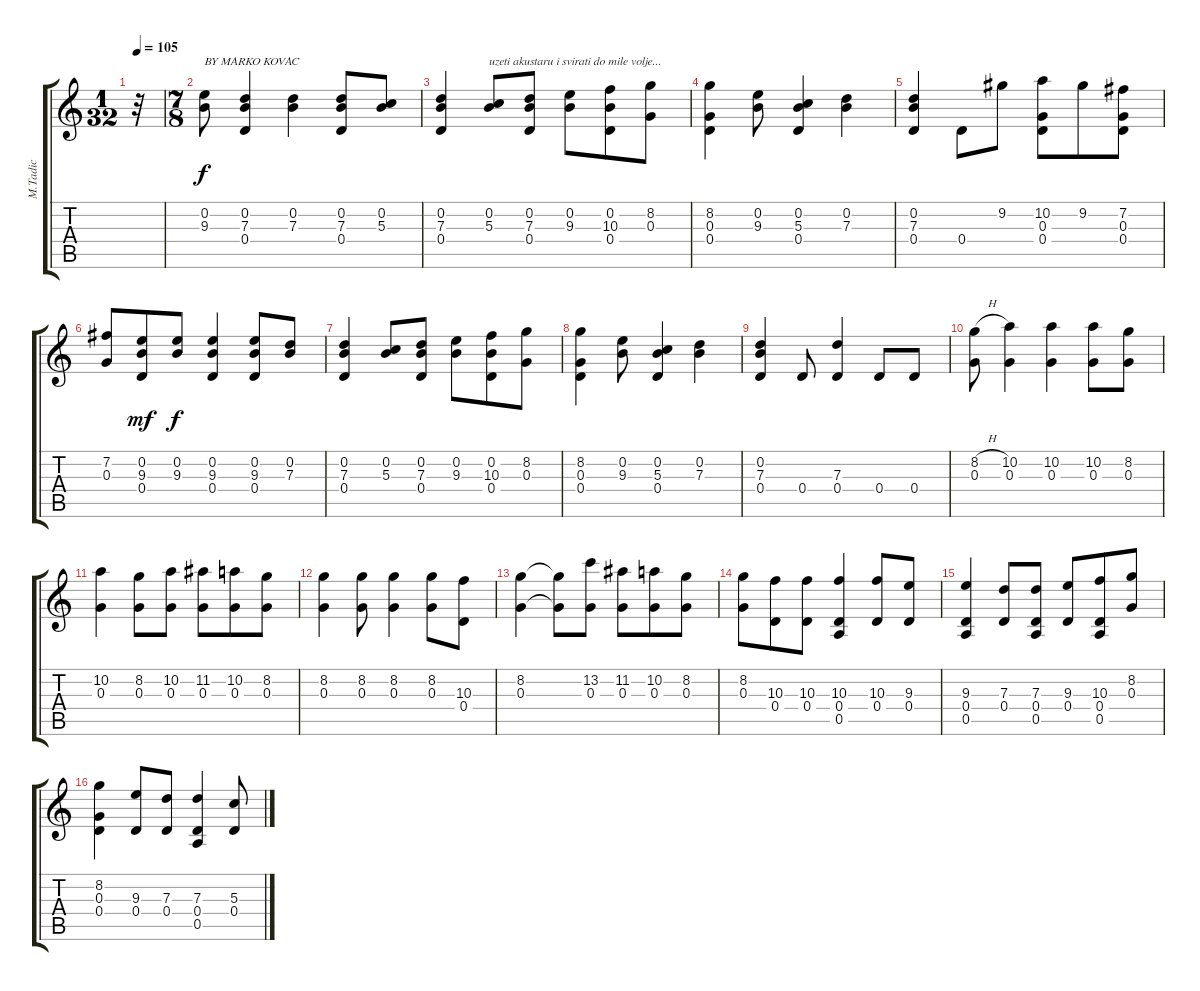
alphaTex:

\track ("M.Tadic" "M.Tadic") {instrument acousticguitarnylon}
\staff {score tabs}
\tuning (E4 B3 G3 D3 A2 E2) {hide}
\ts (1 32)
\tempo 105
\clef g2
\ks c
r.32{dy f instrument acousticguitarnylon} |
\ts (7 8)
(0.2 9.3).8{txt "BY MARKO KOVAC"} (0.2 7.3 0.4).4 (0.2 7.3).4 (0.2 7.3 0.4).8 (0.2 5.3).8 |
(0.2 7.3 0.4).4 (0.2 5.3).8{txt "uzeti akustaru i svirati do mile volje..."} (0.2 7.3 0.4).8 (0.2 9.3).8 (0.2 10.3 0.4).8 (8.2 0.3).8 |
(8.2 0.3 0.4).4 (0.2 9.3).8 (0.2 5.3 0.4).4 (0.2 7.3).4 |
(0.2 7.3 0.4).4 0.4.8 9.2.8 (10.2 0.3 0.4).8 9.2.8 (7.2 0.3 0.4).8 |
(7.2 0.3).8 (0.2 9.3 0.4).8{dy mf} (0.2 9.3).8{dy f} (0.2 9.3 0.4).4 (0.2 9.3 0.4).8 (0.2 7.3).8 |
(0.2 7.3 0.4).4 (0.2 5.3).8 (0.2 7.3 0.4).8 (0.2 9.3).8 (0.2 10.3 0.4).8 (8.2 0.3).8 |
(8.2 0.3 0.4).4 (0.2 9.3).8 (0.2 5.3 0.4).4 (0.2 7.3).4 |
(0.2 7.3 0.4).4 0.4.8 (7.3 0.4).4 0.4.8 0.4.8 |
(8.2{h} 0.3).8 (10.2 0.3).4 (10.2 0.3).4 (10.2 0.3).8 (8.2 0.3).8 |
(10.2 0.3).4 (8.2 0.3).8 (10.2 0.3).8 (11.2 0.3).8 (10.2 0.3).8 (8.2 0.3).8 |
(8.2 0.3).4 (8.2 0.3).8 (8.2 0.3).4 (8.2 0.3).8 (10.3 0.4).8 |
(8.2 0.3).4 (8.2{t} 0.3{t}).8 (13.2 0.3).8 (11.2 0.3).8 (10.2 0.3).8 (8.2 0.3).8 |
(8.2 0.3).8 (10.3 0.4).8 (10.3 0.4).8 (10.3 0.4 0.5).4 (10.3 0.4).8 (9.3 0.4).8 |
(9.3 0.4 0.5).4 (7.3 0.4).8 (7.3 0.4 0.5).8 (9.3 0.4).8 (10.3 0.4 0.5).8 (8.2 0.3).8 |
(8.2 0.3 0.4).4 (9.3 0.4).8 (7.3 0.4).8 (7.3 0.4 0.5).4 (5.3 0.4).8
